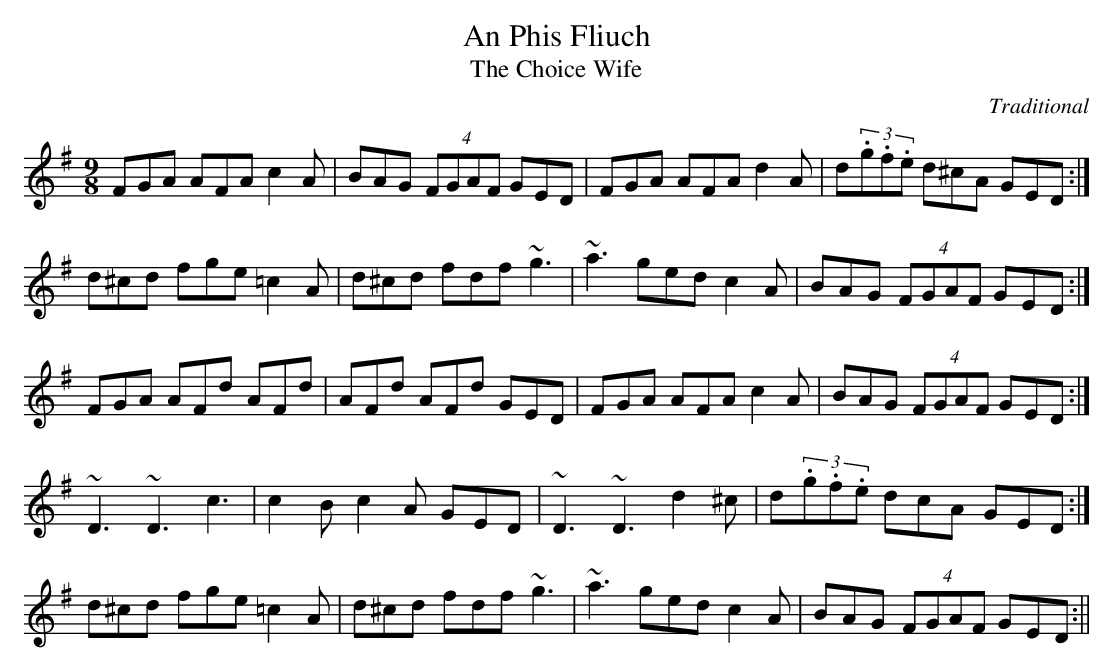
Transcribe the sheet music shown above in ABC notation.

X:1
T:An Phis Fliuch
T:Choice Wife, The
M:9/8
L:1/8
C:Traditional
K:G
FGA AFA c2A|BAG (4FGAF GED|FGA AFA d2 A|d(3.g.f.e d^cA GED:|!
d^cd fge =c2A|d^cd fdf ~g3|~a3 ged c2A|BAG (4FGAF GED:|!
FGA AFd AFd|AFd AFd GED|FGA AFA c2A|BAG (4FGAF GED:|!
~D3 ~D3 c3|c2B c2A GED|~D3 ~D3 d2^c|d(3.g.f.e dcA GED:|!
d^cd fge =c2A|d^cd fdf ~g3|~a3 ged c2A|BAG (4FGAF GED:||
